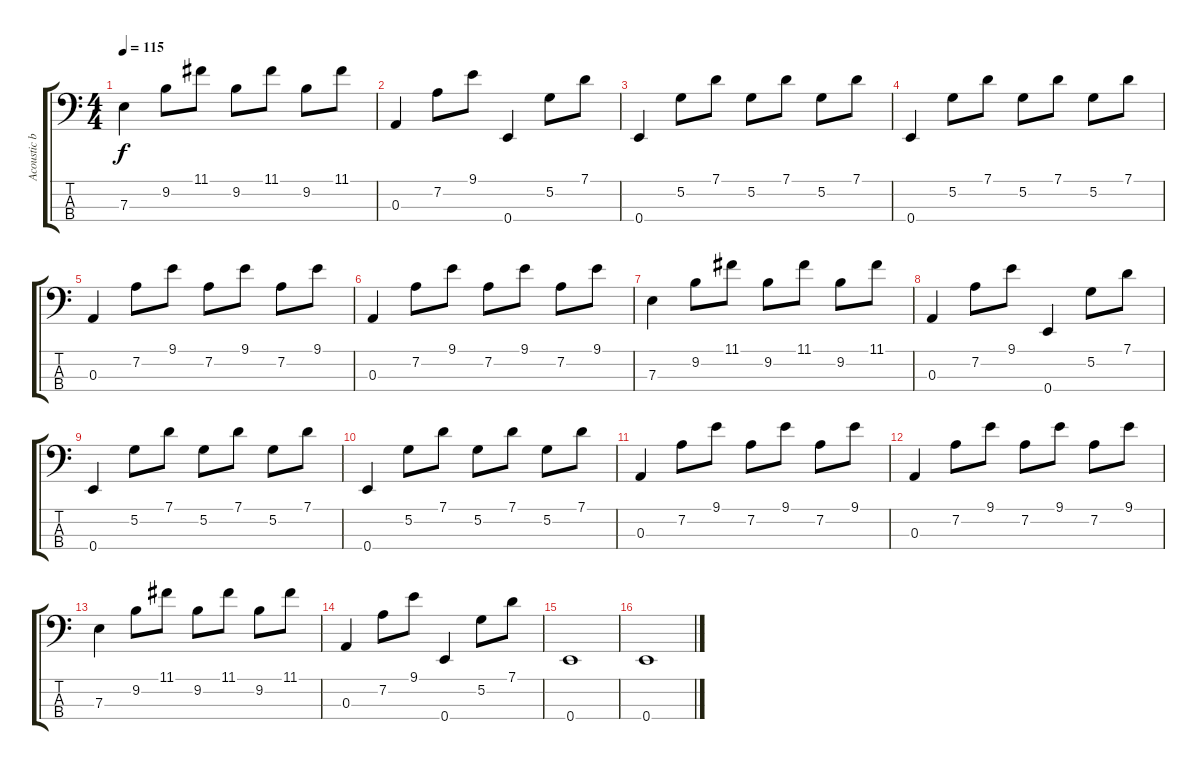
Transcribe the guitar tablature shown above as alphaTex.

\track ("Acoustic bass" "Acoustic b") {instrument acousticbass}
\staff {score tabs}
\tuning (G2 D2 A1 E1) {hide}
\ts (4 4)
\tempo 115
\clef f4
\ks c
7.3.4{dy f} 9.2.8 11.1.8 9.2.8 11.1.8 9.2.8 11.1.8 |
0.3.4 7.2.8 9.1.8 0.4.4 5.2.8 7.1.8 |
0.4.4 5.2.8 7.1.8 5.2.8 7.1.8 5.2.8 7.1.8 |
0.4.4 5.2.8 7.1.8 5.2.8 7.1.8 5.2.8 7.1.8 |
0.3.4 7.2.8 9.1.8 7.2.8 9.1.8 7.2.8 9.1.8 |
0.3.4 7.2.8 9.1.8 7.2.8 9.1.8 7.2.8 9.1.8 |
7.3.4 9.2.8 11.1.8 9.2.8 11.1.8 9.2.8 11.1.8 |
0.3.4 7.2.8 9.1.8 0.4.4 5.2.8 7.1.8 |
0.4.4 5.2.8 7.1.8 5.2.8 7.1.8 5.2.8 7.1.8 |
0.4.4 5.2.8 7.1.8 5.2.8 7.1.8 5.2.8 7.1.8 |
0.3.4 7.2.8 9.1.8 7.2.8 9.1.8 7.2.8 9.1.8 |
0.3.4 7.2.8 9.1.8 7.2.8 9.1.8 7.2.8 9.1.8 |
7.3.4 9.2.8 11.1.8 9.2.8 11.1.8 9.2.8 11.1.8 |
0.3.4 7.2.8 9.1.8 0.4.4 5.2.8 7.1.8 |
0.4.1 |
0.4.1
